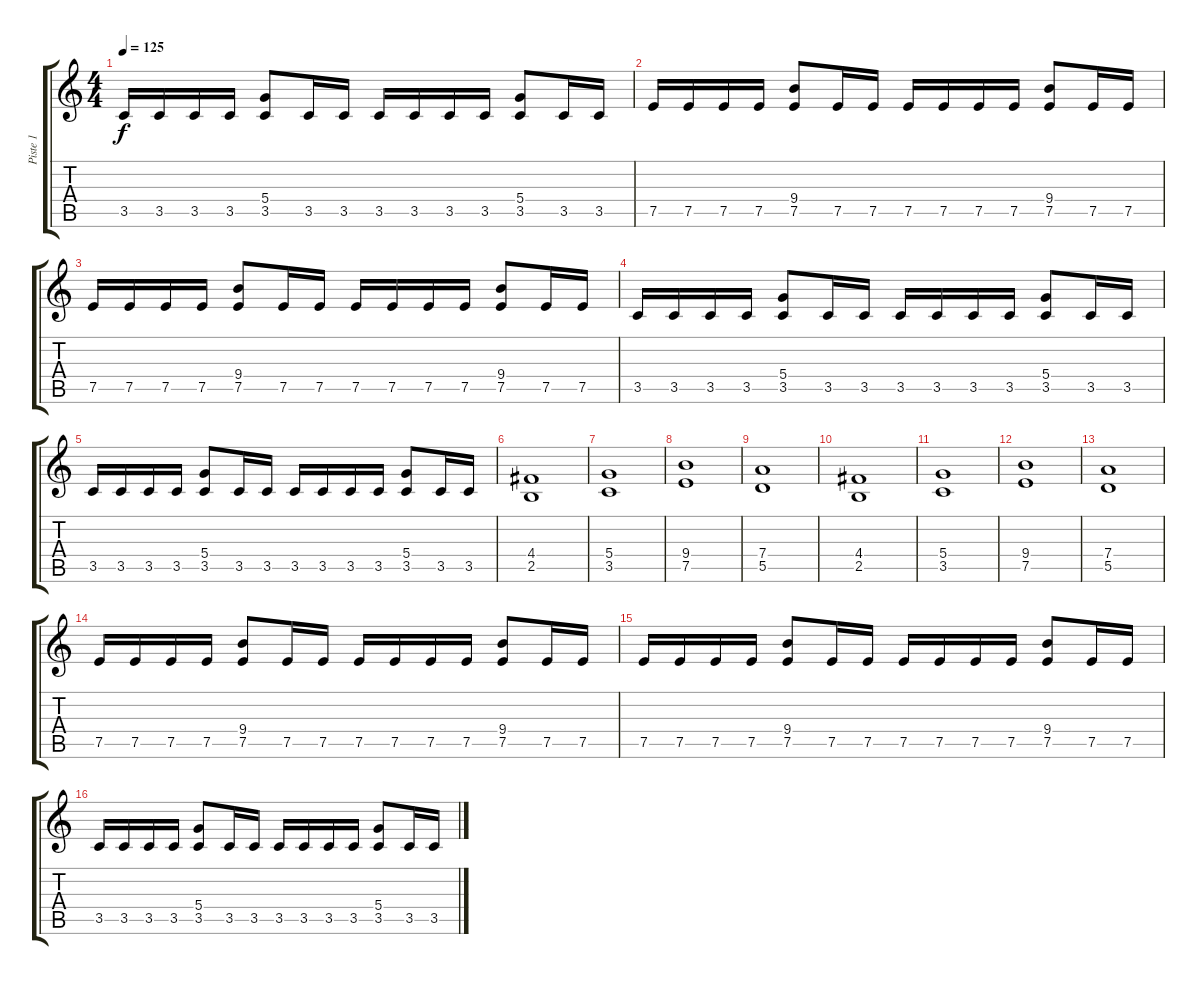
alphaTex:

\track ("Piste 1" "Piste 1") {instrument distortionguitar}
\staff {score tabs}
\tuning (E4 B3 G3 D3 A2 E2) {hide}
\ts (4 4)
\tempo 125
\clef g2
\ks c
3.5.16{dy f} 3.5.16 3.5.16 3.5.16 (5.4 3.5).8 3.5.16 3.5.16 3.5.16 3.5.16 3.5.16 3.5.16 (5.4 3.5).8 3.5.16 3.5.16 |
7.5.16 7.5.16 7.5.16 7.5.16 (9.4 7.5).8 7.5.16 7.5.16 7.5.16 7.5.16 7.5.16 7.5.16 (9.4 7.5).8 7.5.16 7.5.16 |
7.5.16 7.5.16 7.5.16 7.5.16 (9.4 7.5).8 7.5.16 7.5.16 7.5.16 7.5.16 7.5.16 7.5.16 (9.4 7.5).8 7.5.16 7.5.16 |
3.5.16 3.5.16 3.5.16 3.5.16 (5.4 3.5).8 3.5.16 3.5.16 3.5.16 3.5.16 3.5.16 3.5.16 (5.4 3.5).8 3.5.16 3.5.16 |
3.5.16 3.5.16 3.5.16 3.5.16 (5.4 3.5).8 3.5.16 3.5.16 3.5.16 3.5.16 3.5.16 3.5.16 (5.4 3.5).8 3.5.16 3.5.16 |
(4.4 2.5).1 |
(5.4 3.5).1 |
(9.4 7.5).1 |
(7.4 5.5).1 |
(4.4 2.5).1 |
(5.4 3.5).1 |
(9.4 7.5).1 |
(7.4 5.5).1 |
7.5.16 7.5.16 7.5.16 7.5.16 (9.4 7.5).8 7.5.16 7.5.16 7.5.16 7.5.16 7.5.16 7.5.16 (9.4 7.5).8 7.5.16 7.5.16 |
7.5.16 7.5.16 7.5.16 7.5.16 (9.4 7.5).8 7.5.16 7.5.16 7.5.16 7.5.16 7.5.16 7.5.16 (9.4 7.5).8 7.5.16 7.5.16 |
3.5.16 3.5.16 3.5.16 3.5.16 (5.4 3.5).8 3.5.16 3.5.16 3.5.16 3.5.16 3.5.16 3.5.16 (5.4 3.5).8 3.5.16 3.5.16
